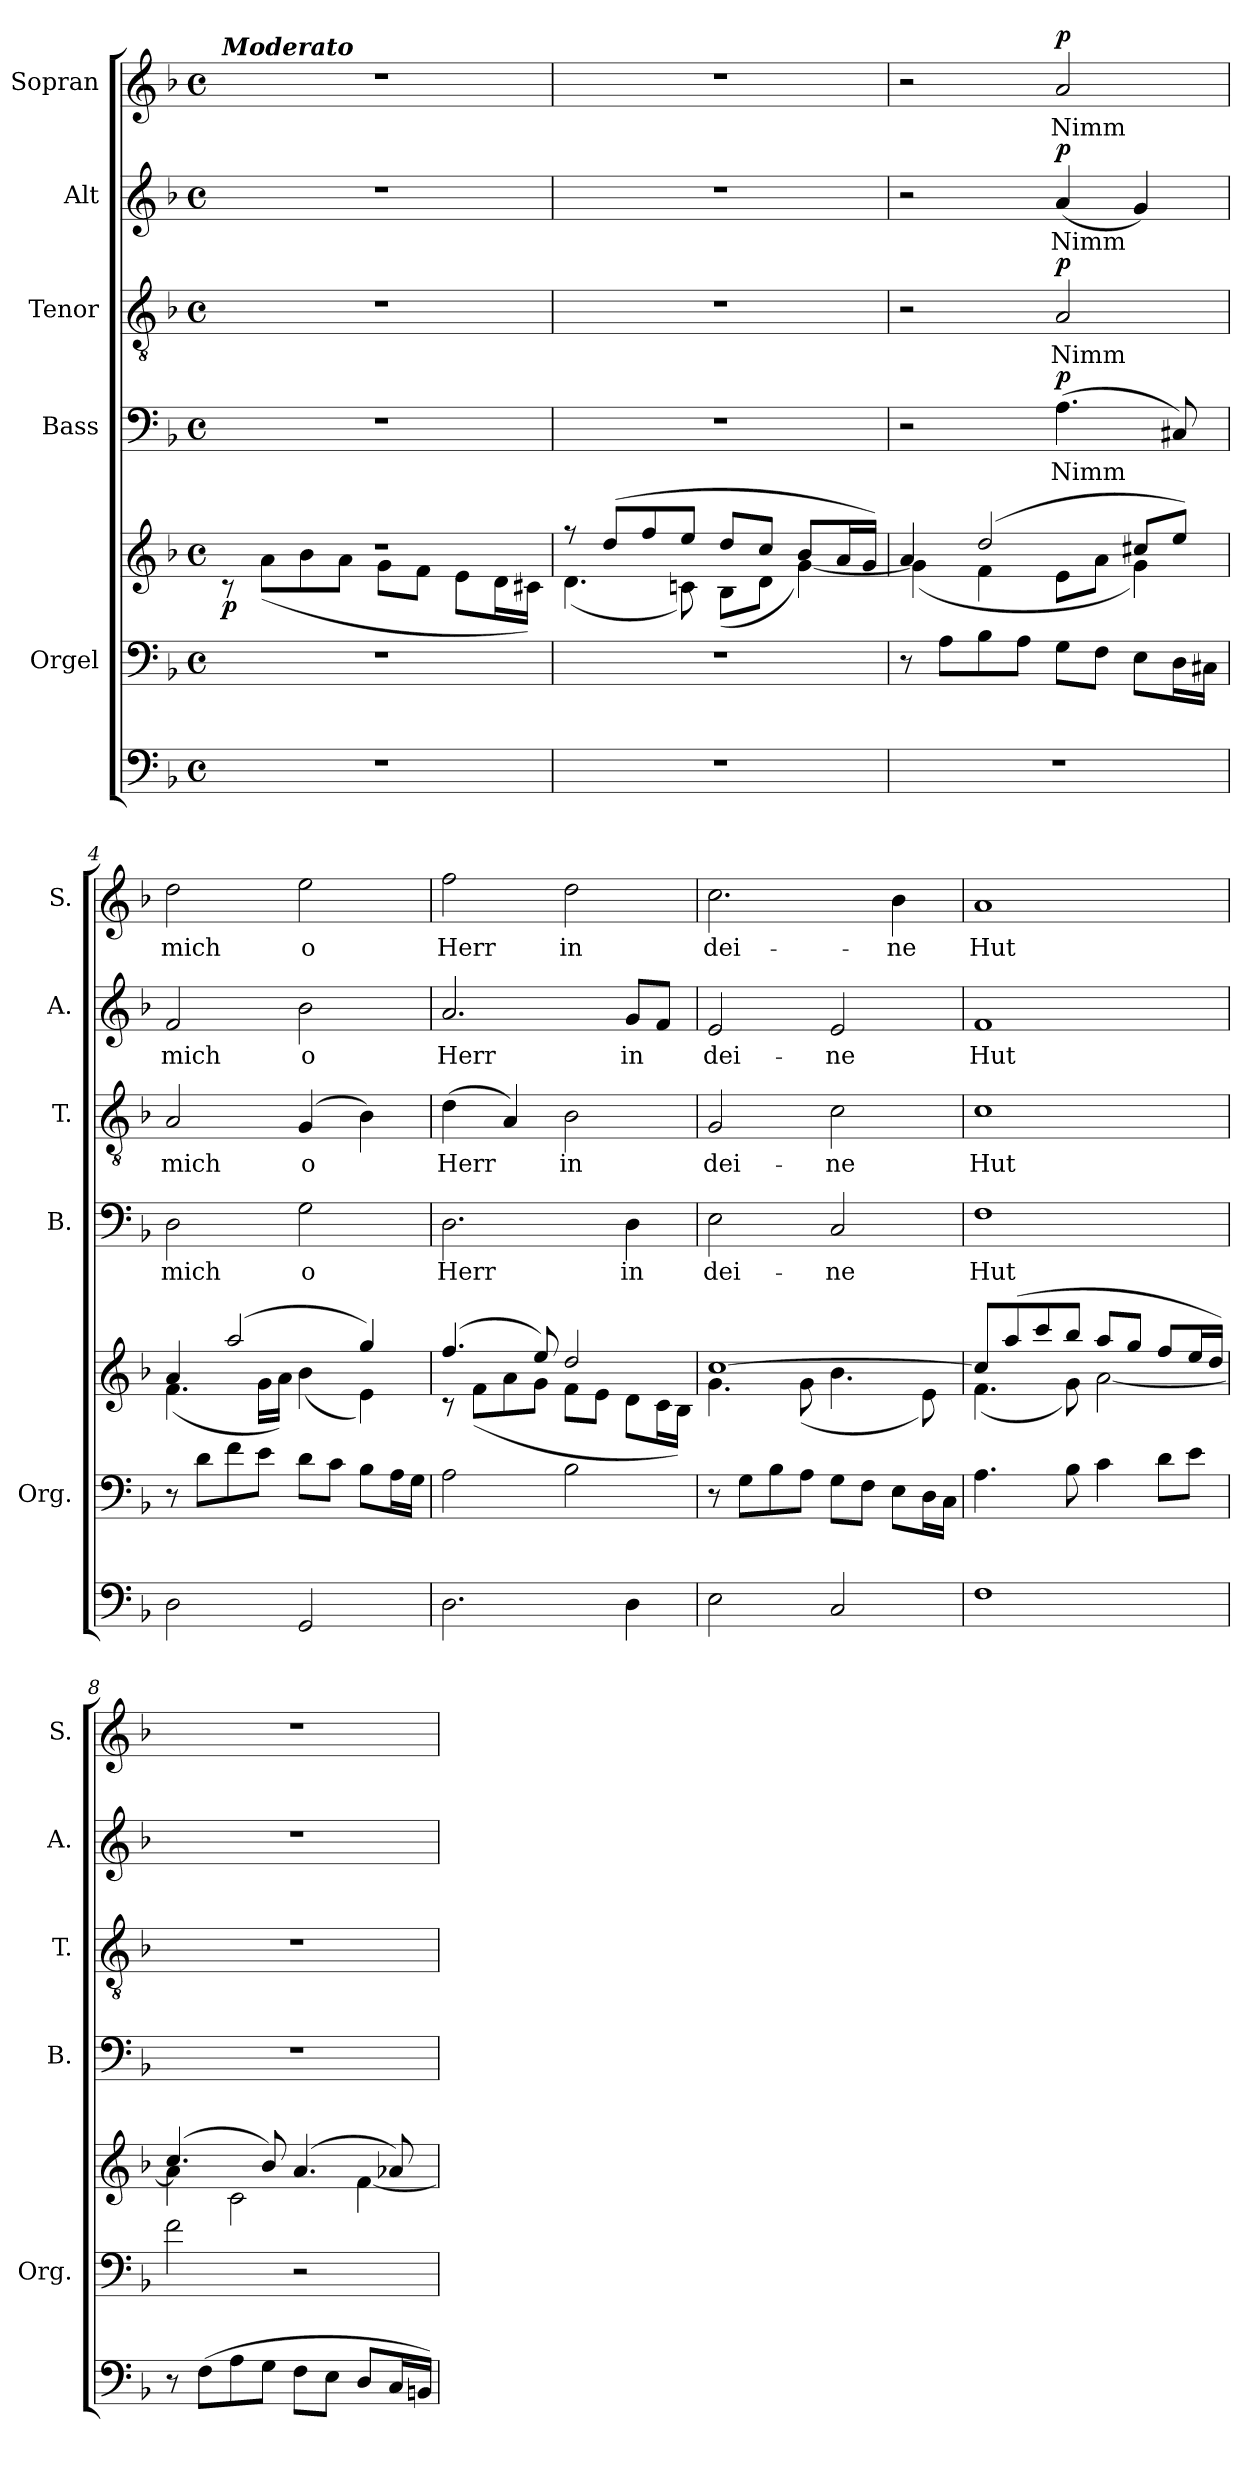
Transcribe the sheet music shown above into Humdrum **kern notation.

**kern	**kern	**kern	**dynam	**kern	**text	**dynam	**kern	**text	**dynam	**kern	**text	**dynam	**kern	**text	**dynam
*part6	*part5	*part5	*part5	*part4	*part4	*part4	*part3	*part3	*part3	*part2	*part2	*part2	*part1	*part1	*part1
*staff7	*staff6	*staff5	*staff5/6	*staff4	*staff4	*staff4	*staff3	*staff3	*staff3	*staff2	*staff2	*staff2	*staff1	*staff1	*staff1
*	*I"Orgel	*	*	*I"Bass	*	*	*I"Tenor	*	*	*I"Alt	*	*	*I"Sopran	*	*
*	*I'Org.	*	*	*I'B.	*	*	*I'T.	*	*	*I'A.	*	*	*I'S.	*	*
*clefF4	*clefF4	*clefG2	*	*clefF4	*	*	*clefGv2	*	*	*clefG2	*	*	*clefG2	*	*
*k[b-]	*k[b-]	*k[b-]	*	*k[b-]	*	*	*k[b-]	*	*	*k[b-]	*	*	*k[b-]	*	*
*F:	*F:	*F:	*	*F:	*	*	*F:	*	*	*F:	*	*	*F:	*	*
*M4/4	*M4/4	*M4/4	*	*M4/4	*	*	*M4/4	*	*	*M4/4	*	*	*M4/4	*	*
*met(c)	*met(c)	*met(c)	*	*met(c)	*	*	*met(c)	*	*	*met(c)	*	*	*met(c)	*	*
=1	=1	=1	=1	=1	=1	=1	=1	=1	=1	=1	=1	=1	=1	=1	=1
*	*	*^	*	*	*	*	*	*	*	*	*	*	*	*	*
!	!	!	!	!	!	!	!	!	!	!	!	!	!	!LO:TX:a:Bi:t=Moderato	!	!
!	!	!	!	!LO:DY:b	!	!	!	!	!	!	!	!	!	!	!	!
1r	1r	1ree	8rc	p	1r	.	.	1r	.	.	1r	.	.	1r	.	.
.	.	.	(>8a\L	.	.	.	.	.	.	.	.	.	.	.	.	.
.	.	.	8b-\	.	.	.	.	.	.	.	.	.	.	.	.	.
.	.	.	8a\J	.	.	.	.	.	.	.	.	.	.	.	.	.
.	.	.	8g\L	.	.	.	.	.	.	.	.	.	.	.	.	.
.	.	.	8f\J	.	.	.	.	.	.	.	.	.	.	.	.	.
.	.	.	8e\L	.	.	.	.	.	.	.	.	.	.	.	.	.
.	.	.	16d\L	.	.	.	.	.	.	.	.	.	.	.	.	.
.	.	.	16c#X\JJ)	.	.	.	.	.	.	.	.	.	.	.	.	.
=2	=2	=2	=2	=2	=2	=2	=2	=2	=2	=2	=2	=2	=2	=2	=2	=2
1r	1r	8ree	(<4.d\	.	1r	.	.	1r	.	.	1r	.	.	1r	.	.
.	.	(>8dd/L	.	.	.	.	.	.	.	.	.	.	.	.	.	.
.	.	8ff/	.	.	.	.	.	.	.	.	.	.	.	.	.	.
.	.	8ee/J	8cn\)	.	.	.	.	.	.	.	.	.	.	.	.	.
.	.	8dd/L	(<8B-\L	.	.	.	.	.	.	.	.	.	.	.	.	.
.	.	8cc/J	8d\J	.	.	.	.	.	.	.	.	.	.	.	.	.
.	.	8b-/L	[<4g\)	.	.	.	.	.	.	.	.	.	.	.	.	.
.	.	16a/L	.	.	.	.	.	.	.	.	.	.	.	.	.	.
.	.	16g/JJ)	.	.	.	.	.	.	.	.	.	.	.	.	.	.
=3	=3	=3	=3	=3	=3	=3	=3	=3	=3	=3	=3	=3	=3	=3	=3	=3
1r	8r	4a/	(<4g\]	.	2r	.	.	2r	.	.	2r	.	.	2r	.	.
.	8A\L	.	.	.	.	.	.	.	.	.	.	.	.	.	.	.
.	8B-\	(2dd/	4f\	.	.	.	.	.	.	.	.	.	.	.	.	.
.	8A\J	.	.	.	.	.	.	.	.	.	.	.	.	.	.	.
!	!	!	!	!	!	!LO:LY:b	!LO:DY:a	!	!LO:LY:b	!LO:DY:a	!	!LO:LY:b	!LO:DY:a	!	!LO:LY:b	!LO:DY:a
.	8G\L	.	8e\L	.	(>4.A\	Nimm	p	2A/	Nimm	p	(<4a/	Nimm	p	2a/	Nimm	p
.	8F\J	.	8a\J	.	.	.	.	.	.	.	.	.	.	.	.	.
.	8E\L	8cc#X/L	4g\)	.	.	.	.	.	.	.	4g/)	.	.	.	.	.
.	16D\L	8ee/J)	.	.	8C#X/)	.	.	.	.	.	.	.	.	.	.	.
.	16C#X\JJ	.	.	.	.	.	.	.	.	.	.	.	.	.	.	.
=4	=4	=4	=4	=4	=4	=4	=4	=4	=4	=4	=4	=4	=4	=4	=4	=4
!	!	!	!	!	!	!LO:LY:b	!	!	!LO:LY:b	!	!	!LO:LY:b	!	!	!LO:LY:b	!
2D\	8r	4a/	(<4.f\	.	2D\	mich	.	2A/	mich	.	2f/	mich	.	2dd\	mich	.
.	8d\L	.	.	.	.	.	.	.	.	.	.	.	.	.	.	.
.	8f\	(2aa/	.	.	.	.	.	.	.	.	.	.	.	.	.	.
.	8e\J	.	16g\LL	.	.	.	.	.	.	.	.	.	.	.	.	.
.	.	.	16a\JJ)	.	.	.	.	.	.	.	.	.	.	.	.	.
!	!	!	!	!	!	!LO:LY:b	!	!	!LO:LY:b	!	!	!LO:LY:b	!	!	!LO:LY:b	!
2GG/	8d\L	.	(<4b-\	.	2G\	o	.	(4G/	o	.	2b-\	o	.	2ee\	o	.
.	8c\J	.	.	.	.	.	.	.	.	.	.	.	.	.	.	.
.	8B-\L	4gg/)	4e\)	.	.	.	.	4B-\)	.	.	.	.	.	.	.	.
.	16A\L	.	.	.	.	.	.	.	.	.	.	.	.	.	.	.
.	16G\JJ	.	.	.	.	.	.	.	.	.	.	.	.	.	.	.
!!LO:LB:g=z
=5	=5	=5	=5	=5	=5	=5	=5	=5	=5	=5	=5	=5	=5	=5	=5	=5
!	!	!	!	!	!	!LO:LY:b	!	!	!LO:LY:b	!	!	!LO:LY:b	!	!	!LO:LY:b	!
2.D\	2A\	(4.ff/	8rc	.	2.D\	Herr	.	(>4d\	Herr	.	2.a/	Herr	.	2ff\	Herr	.
.	.	.	(<8f\L	.	.	.	.	.	.	.	.	.	.	.	.	.
.	.	.	8a\	.	.	.	.	4A/)	.	.	.	.	.	.	.	.
.	.	8ee/)	8g\J	.	.	.	.	.	.	.	.	.	.	.	.	.
!	!	!	!	!	!	!	!	!	!LO:LY:b	!	!	!	!	!	!LO:LY:b	!
.	2B-\	2dd/	8f\L	.	.	.	.	2B-\	in	.	.	.	.	2dd\	in	.
.	.	.	8e\J	.	.	.	.	.	.	.	.	.	.	.	.	.
!	!	!	!	!	!	!LO:LY:b	!	!	!	!	!	!LO:LY:b	!	!	!	!
4D\	.	.	8d\L	.	4D\	in	.	.	.	.	8g/L	in	.	.	.	.
.	.	.	16c\L	.	.	.	.	.	.	.	8f/J	.	.	.	.	.
.	.	.	16B-\JJ)	.	.	.	.	.	.	.	.	.	.	.	.	.
=6	=6	=6	=6	=6	=6	=6	=6	=6	=6	=6	=6	=6	=6	=6	=6	=6
!	!	!	!	!	!	!LO:LY:b	!	!	!LO:LY:b	!	!	!LO:LY:b	!	!	!LO:LY:b	!
2E\	8r	[>1cc	4.g\	.	2E\	dei-	.	2G/	dei-	.	2e/	dei-	.	2.cc\	dei-	.
.	8G\L	.	.	.	.	.	.	.	.	.	.	.	.	.	.	.
.	8B-\	.	.	.	.	.	.	.	.	.	.	.	.	.	.	.
.	8A\J	.	(<8g\	.	.	.	.	.	.	.	.	.	.	.	.	.
!	!	!	!	!	!	!LO:LY:b	!	!	!LO:LY:b	!	!	!LO:LY:b	!	!	!	!
2C/	8G\L	.	4.b-\	.	2C/	-ne	.	2c\	-ne	.	2e/	-ne	.	.	.	.
.	8F\J	.	.	.	.	.	.	.	.	.	.	.	.	.	.	.
!	!	!	!	!	!	!	!	!	!	!	!	!	!	!	!LO:LY:b	!
.	8E\L	.	.	.	.	.	.	.	.	.	.	.	.	4b-\	-ne	.
.	16D\L	.	8e\)	.	.	.	.	.	.	.	.	.	.	.	.	.
.	16C\JJ	.	.	.	.	.	.	.	.	.	.	.	.	.	.	.
=7	=7	=7	=7	=7	=7	=7	=7	=7	=7	=7	=7	=7	=7	=7	=7	=7
!	!	!	!	!	!	!LO:LY:b	!	!	!LO:LY:b	!	!	!LO:LY:b	!	!	!LO:LY:b	!
1F	4.A\	8cc/L]	(<4.f\	.	1F	Hut	.	1c	Hut	.	1f	Hut	.	1a	Hut	.
.	.	(>8aa/	.	.	.	.	.	.	.	.	.	.	.	.	.	.
.	.	8ccc/	.	.	.	.	.	.	.	.	.	.	.	.	.	.
.	8B-\	8bb-/J	8g\)	.	.	.	.	.	.	.	.	.	.	.	.	.
.	4c\	8aa/L	[<2a\	.	.	.	.	.	.	.	.	.	.	.	.	.
.	.	8gg/J	.	.	.	.	.	.	.	.	.	.	.	.	.	.
.	8d\L	8ff/L	.	.	.	.	.	.	.	.	.	.	.	.	.	.
.	8e\J	16ee/L	.	.	.	.	.	.	.	.	.	.	.	.	.	.
.	.	16dd/JJ)	.	.	.	.	.	.	.	.	.	.	.	.	.	.
=8	=8	=8	=8	=8	=8	=8	=8	=8	=8	=8	=8	=8	=8	=8	=8	=8
8r	2f\	(4.cc/	4a\]	.	1r	.	.	1r	.	.	1r	.	.	1r	.	.
(>8F\L	.	.	.	.	.	.	.	.	.	.	.	.	.	.	.	.
8A\	.	.	2c\	.	.	.	.	.	.	.	.	.	.	.	.	.
8G\J	.	8b-/)	.	.	.	.	.	.	.	.	.	.	.	.	.	.
8F\L	2r	(4.a/	.	.	.	.	.	.	.	.	.	.	.	.	.	.
8E\J	.	.	.	.	.	.	.	.	.	.	.	.	.	.	.	.
8D/L	.	.	[<4f\	.	.	.	.	.	.	.	.	.	.	.	.	.
16C/L	.	8a-X/)	.	.	.	.	.	.	.	.	.	.	.	.	.	.
16BBn/JJ)	.	.	.	.	.	.	.	.	.	.	.	.	.	.	.	.
*	*	*v	*v	*	*	*	*	*	*	*	*	*	*	*	*	*
=	=	=	=	=	=	=	=	=	=	=	=	=	=	=	=
*-	*-	*-	*-	*-	*-	*-	*-	*-	*-	*-	*-	*-	*-	*-	*-
